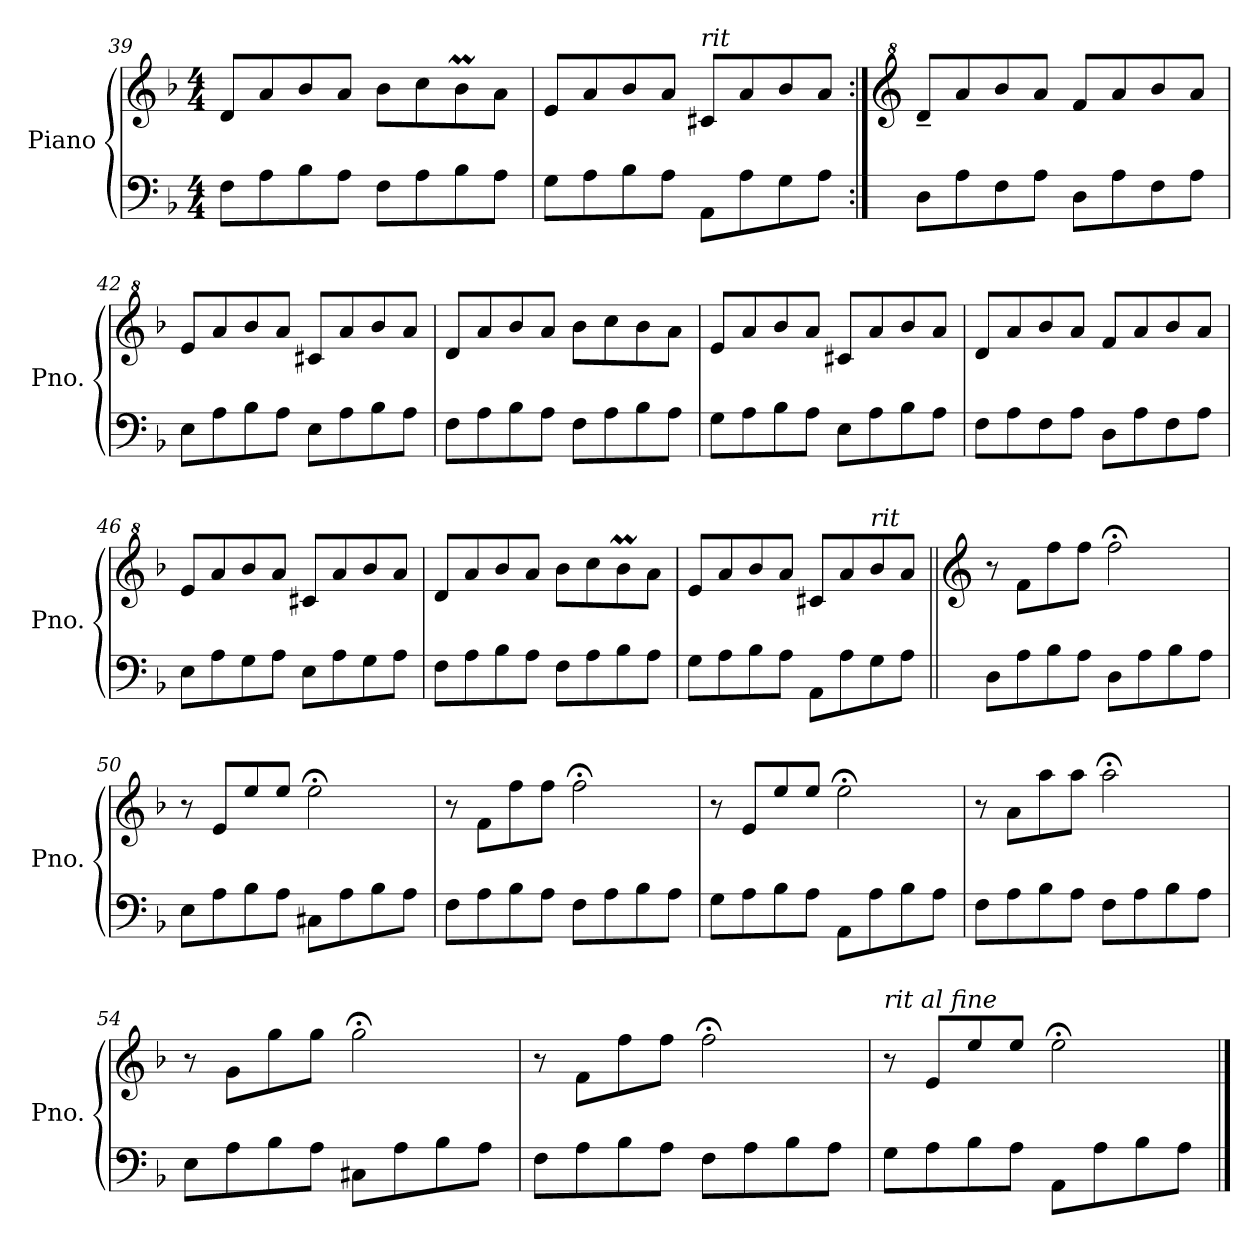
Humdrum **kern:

**kern	**kern
*part1	*part1
*staff2	*staff1
*I"Piano	*
*I'Pno.	*
*clefF4	*clefG2
*k[b-]	*k[b-]
*M4/4	*M4/4
=39	=39
8F<\L	8d/L
8A<\	8a/
8B-<\	8b-/
8A<\J	8a/J
8F\L	8b-\L
8A\	8cc\
8B-\	8b-M\
8A\J	8a\J
=40	=40
8G\L	8e/L
8A\	8a/
8B-\	8b-/
8A\J	8a/J
!	!LO:TX:i:t=rit
8AA\L	8c#X/L
8A\	8a/
8G\	8b-/
8A\J	8a/J
!!LO:PB:g=z
=41:|!	=41:|!
*	*clefG^2
8D\L	8dd~/L
8A\	8aa/
8F\	8bb-/
8A\J	8aa/J
8D\L	8ff/L
8A\	8aa/
8F\	8bb-/
8A\J	8aa/J
=42	=42
8E\L	8ee/L
8A\	8aa/
8B-\	8bb-/
8A\J	8aa/J
8E\L	8cc#X/L
8A\	8aa/
8B-\	8bb-/
8A\J	8aa/J
=43	=43
8F\L	8dd/L
8A\	8aa/
8B-\	8bb-/
8A\J	8aa/J
8F\L	8bb-\L
8A\	8ccc\
8B-\	8bb-\
8A\J	8aa\J
=44	=44
8G\L	8ee/L
8A\	8aa/
8B-\	8bb-/
8A\J	8aa/J
8E\L	8cc#X/L
8A\	8aa/
8B-\	8bb-/
8A\J	8aa/J
!!LO:LB:g=z
=45	=45
8F\L	8dd/L
8A\	8aa/
8F\	8bb-/
8A\J	8aa/J
8D\L	8ff/L
8A\	8aa/
8F\	8bb-/
8A\J	8aa/J
=46	=46
8E\L	8ee/L
8A\	8aa/
8G\	8bb-/
8A\J	8aa/J
8E\L	8cc#X/L
8A\	8aa/
8G\	8bb-/
8A\J	8aa/J
=47	=47
8F\L	8dd/L
8A\	8aa/
8B-\	8bb-/
8A\J	8aa/J
8F\L	8bb-\L
8A\	8ccc\
8B-\	8bb-M\
8A\J	8aa\J
=48	=48
8G\L	8ee/L
8A\	8aa/
8B-\	8bb-/
8A\J	8aa/J
8AA\L	8cc#X/L
8A\	8aa/
!	!LO:TX:i:t=rit
8G\	8bb-/
8A\J	8aa/J
!!LO:LB:g=z
=49||	=49||
*	*clefG2
*	*MM55
8D\L	8r
8A\	8f\L
8B-\	8ff\
8A\J	8ff\J
8D\L	2ff;<\
8A\	.
8B-\	.
8A\J	.
=50	=50
8E\L	8r
8A\	8e/L
8B-\	8ee/
8A\J	8ee/J
8C#X\L	2ee;<\
8A\	.
8B-\	.
8A\J	.
=51	=51
8F\L	8r
8A\	8f\L
8B-\	8ff\
8A\J	8ff\J
8F\L	2ff;<\
8A\	.
8B-\	.
8A\J	.
=52	=52
8G\L	8r
8A\	8e/L
8B-\	8ee/
8A\J	8ee/J
8AA\L	2ee;<\
8A\	.
8B-\	.
8A\J	.
!!LO:LB:g=z
=53	=53
8F\L	8r
8A\	8a\L
8B-\	8aa\
8A\J	8aa\J
8F\L	2aa;<\
8A\	.
8B-\	.
8A\J	.
=54	=54
8E\L	8r
8A\	8g\L
8B-\	8gg\
8A\J	8gg\J
8C#X\L	2gg;<\
8A\	.
8B-\	.
8A\J	.
=55	=55
8F\L	8r
8A\	8f\L
8B-\	8ff\
8A\J	8ff\J
8F\L	2ff;<\
8A\	.
8B-\	.
8A\J	.
=56	=56
!	!LO:TX:a:i:t=rit al fine
8G\L	8r
8A\	8e/L
8B-\	8ee/
8A\J	8ee/J
8AA\L	2ee;<\
8A\	.
8B-\	.
8A\J	.
==	==
*-	*-
